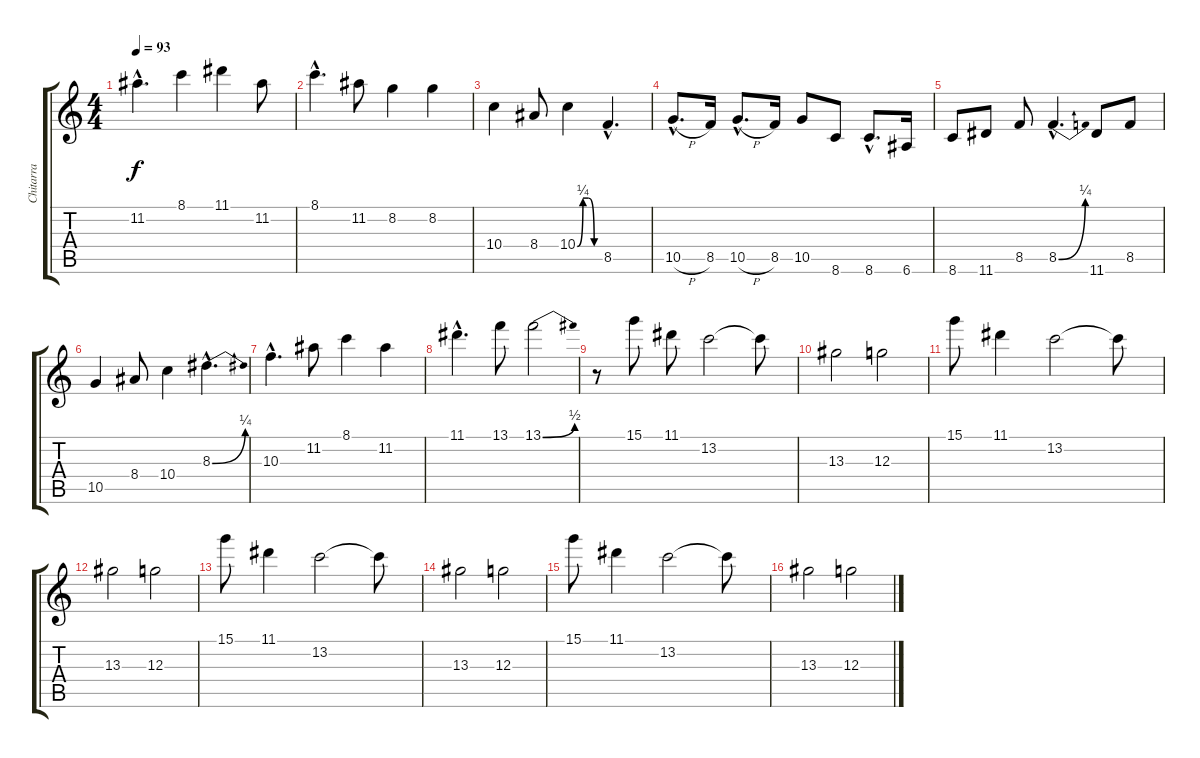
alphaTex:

\track ("Chitarra" "Chitarra") {instrument distortionguitar}
\staff {score tabs}
\tuning (E4 B3 G3 D3 A2 E2) {hide}
\ts (4 4)
\tempo 93
\clef g2
\ks c
11.2{hac}.4{d dy f} 8.1.4 11.1.4 11.2.8 |
8.1{hac}.4{d} 11.2.8 8.2.4 8.2.4 |
10.4.4 8.4.8 10.4{be (custom 0 0 15 1 30 1 45 0 60 0)}.4 8.5{hac}.4{d} |
10.5{h hac}.8{d} 8.5.16 10.5{h hac}.8{d} 8.5.16 10.5.8 8.6.8 8.6{hac}.8{d} 6.6.16 |
8.6.8 11.6.8 8.5.8 8.5{be (bend 0 0 60 1) hac}.4{d} 11.6.8 8.5.8 |
10.5.4 8.4.8 10.4.4 8.3{be (bend 0 0 60 1) hac}.4{d} |
10.3{hac}.4{d} 11.2.8 8.1.4 11.2.4 |
11.1{hac}.4{d} 13.1.8 13.1{be (bend 0 0 60 2)}.2 |
r.8 15.1.8 11.1.8 13.2.2 13.2{t}.8 |
13.3.2 12.3.2 |
15.1.8 11.1.4 13.2.2 13.2{t}.8 |
13.3.2 12.3.2 |
15.1.8 11.1.4 13.2.2 13.2{t}.8 |
13.3.2 12.3.2 |
15.1.8 11.1.4 13.2.2 13.2{t}.8 |
13.3.2 12.3.2
